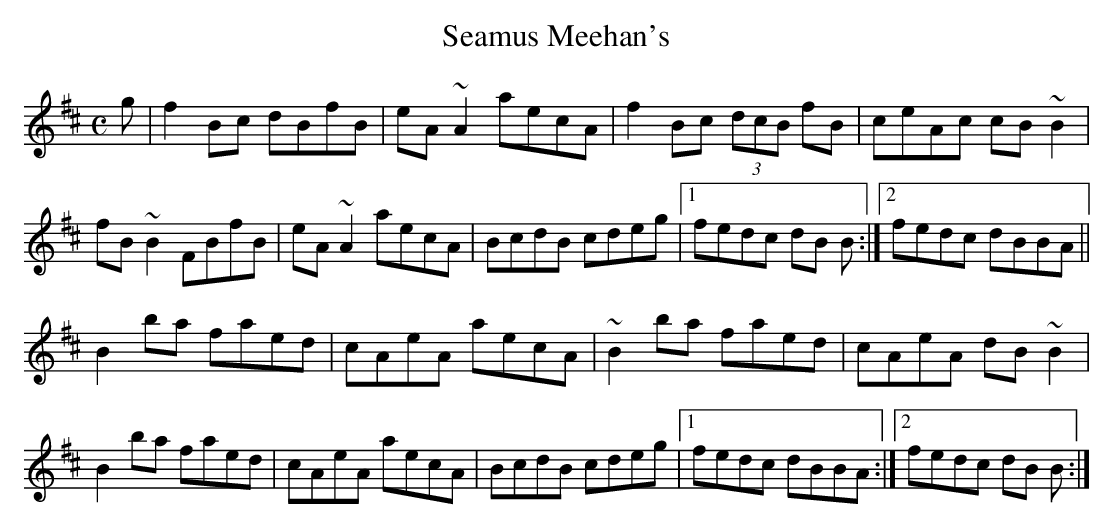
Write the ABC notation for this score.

X:1
T: Seamus Meehan's
M: C
L: 1/8
K: Bm
g | f2 Bc dBfB | eA ~A2 aecA | f2 Bc (3dcB fB |\
ceAc cB ~B2 |
fB ~B2 FBfB | eA ~A2 aecA | BcdB cdeg |1 fedc dB B :|2\
fedc dBBA ||
B2 ba faed |cAeA aecA |~B2 ba faed | cAeA dB ~B2 |
B2 ba faed |cAeA aecA |BcdB cdeg |1 fedc dBBA :|2\
fedc dB B :|
